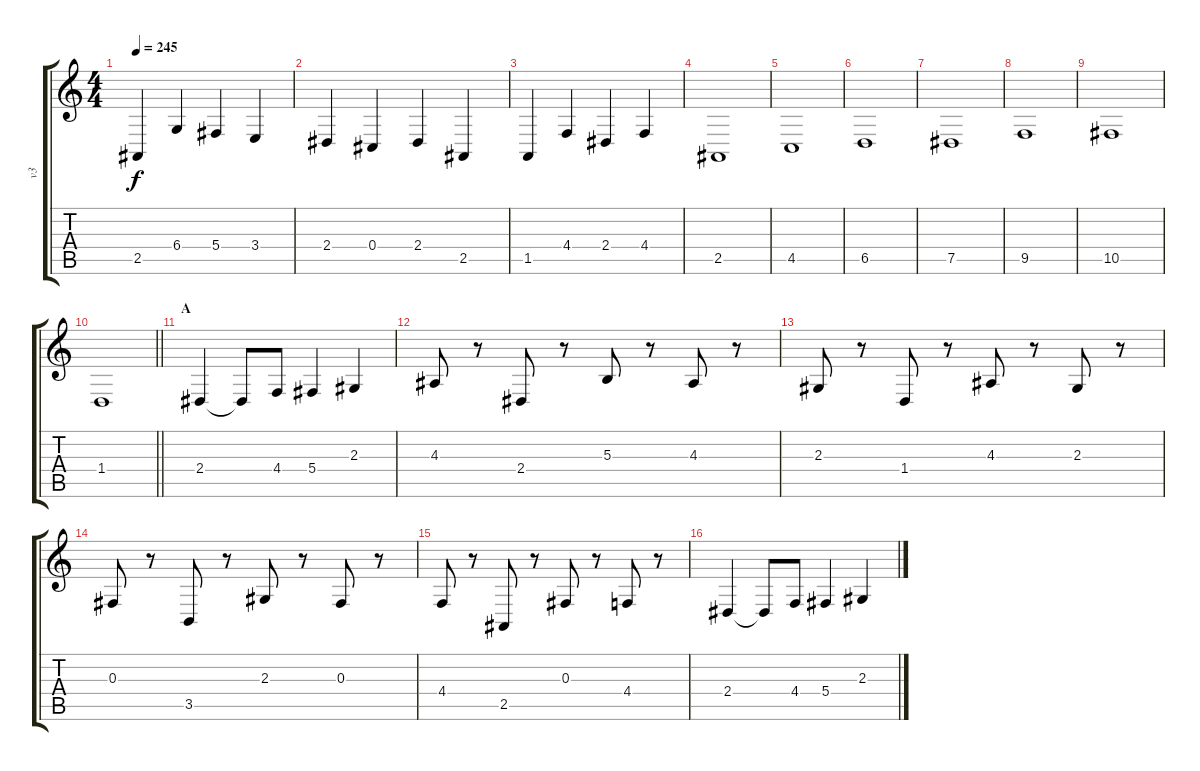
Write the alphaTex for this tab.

\track ("v3" "v3") {instrument violin}
\staff {score tabs}
\tuning (Eb4 Bb3 Gb3 Db3 Ab2 Eb2) {hide}
\ts (4 4)
\tempo 245
\clef g2
\ks c
2.5.4{dy f} 6.4.4 5.4.4 3.4.4 |
2.4.4 0.4.4 2.4.4 2.5.4 |
1.5.4 4.4.4 2.4.4 4.4.4 |
2.5.1 |
4.5.1 |
6.5.1 |
7.5.1 |
9.5.1 |
10.5.1 |
\barLineRight lightlight
1.4.1 |
\section ("" "A")
2.4.4 2.4{t}.8 4.4.8 5.4.4 2.3.4 |
4.3.8 r.8 2.4.8 r.8 5.3.8 r.8 4.3.8 r.8 |
2.3.8 r.8 1.4.8 r.8 4.3.8 r.8 2.3.8 r.8 |
0.3.8 r.8 3.5.8 r.8 2.3.8 r.8 0.3.8 r.8 |
4.4.8 r.8 2.5.8 r.8 0.3.8 r.8 4.4.8 r.8 |
2.4.4 2.4{t}.8 4.4.8 5.4.4 2.3.4
